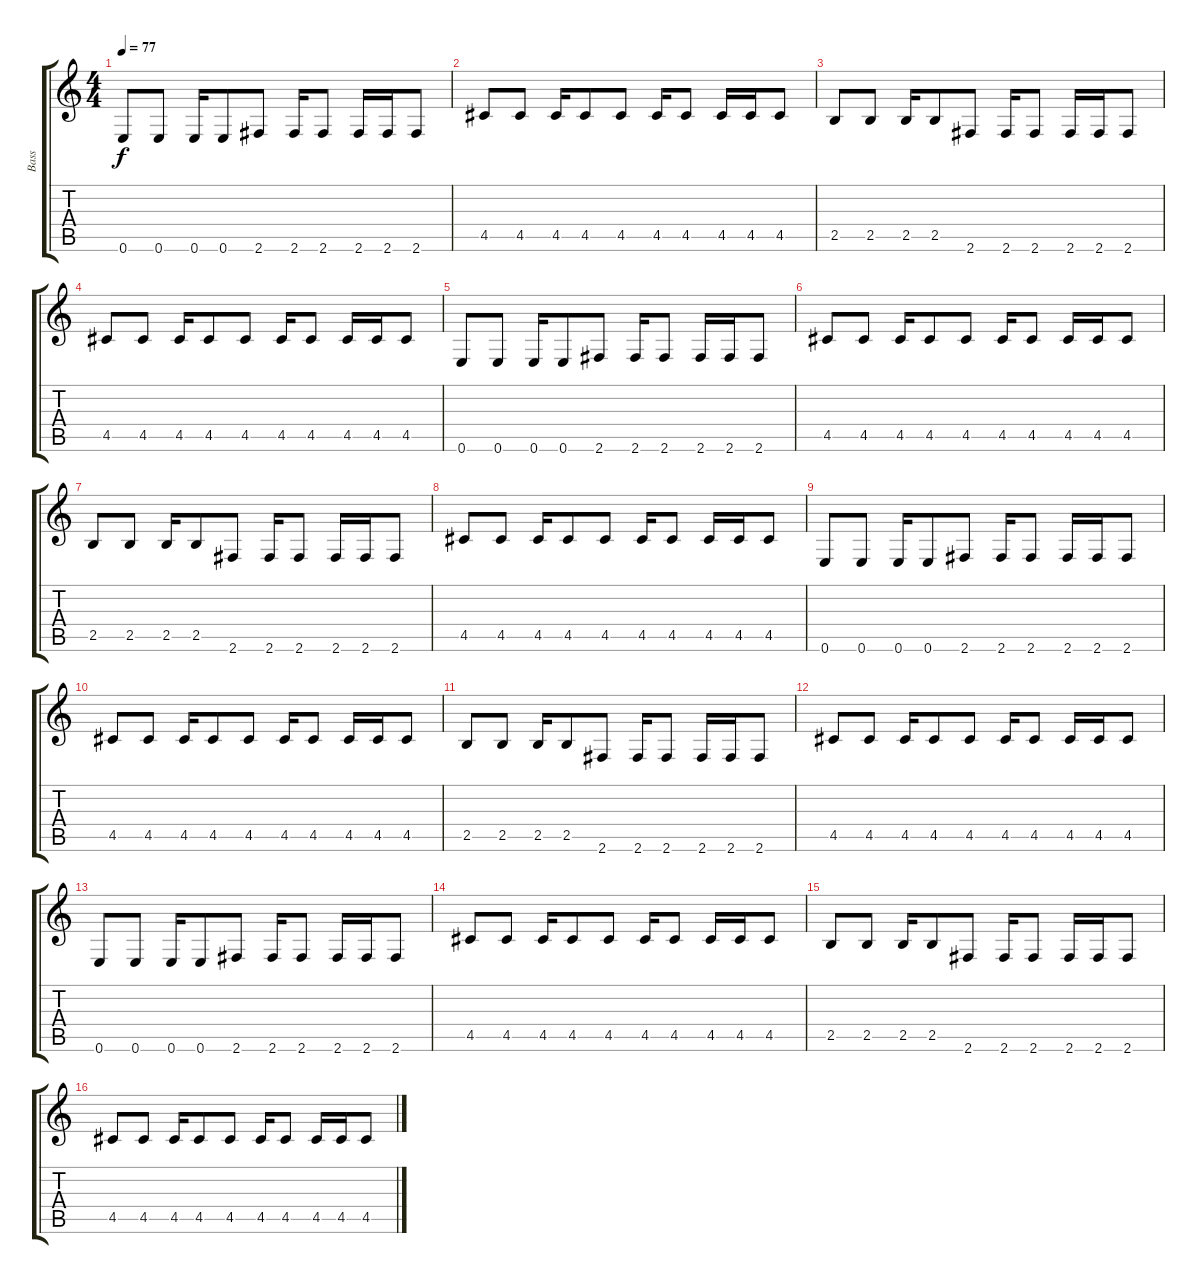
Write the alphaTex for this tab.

\track ("Bass" "Bass") {instrument electricbassfinger}
\staff {score tabs}
\tuning (E4 B3 G3 D3 A2 E2) {hide}
\ts (4 4)
\tempo 77
\clef g2
\ks c
0.6.8{dy f} 0.6.8 0.6.16 0.6.8 2.6.8 2.6.16 2.6.8 2.6.16 2.6.16 2.6.8 |
4.5.8 4.5.8 4.5.16 4.5.8 4.5.8 4.5.16 4.5.8 4.5.16 4.5.16 4.5.8 |
2.5.8 2.5.8 2.5.16 2.5.8 2.6.8 2.6.16 2.6.8 2.6.16 2.6.16 2.6.8 |
4.5.8 4.5.8 4.5.16 4.5.8 4.5.8 4.5.16 4.5.8 4.5.16 4.5.16 4.5.8 |
0.6.8 0.6.8 0.6.16 0.6.8 2.6.8 2.6.16 2.6.8 2.6.16 2.6.16 2.6.8 |
4.5.8 4.5.8 4.5.16 4.5.8 4.5.8 4.5.16 4.5.8 4.5.16 4.5.16 4.5.8 |
2.5.8 2.5.8 2.5.16 2.5.8 2.6.8 2.6.16 2.6.8 2.6.16 2.6.16 2.6.8 |
4.5.8 4.5.8 4.5.16 4.5.8 4.5.8 4.5.16 4.5.8 4.5.16 4.5.16 4.5.8 |
0.6.8 0.6.8 0.6.16 0.6.8 2.6.8 2.6.16 2.6.8 2.6.16 2.6.16 2.6.8 |
4.5.8 4.5.8 4.5.16 4.5.8 4.5.8 4.5.16 4.5.8 4.5.16 4.5.16 4.5.8 |
2.5.8 2.5.8 2.5.16 2.5.8 2.6.8 2.6.16 2.6.8 2.6.16 2.6.16 2.6.8 |
4.5.8 4.5.8 4.5.16 4.5.8 4.5.8 4.5.16 4.5.8 4.5.16 4.5.16 4.5.8 |
0.6.8 0.6.8 0.6.16 0.6.8 2.6.8 2.6.16 2.6.8 2.6.16 2.6.16 2.6.8 |
4.5.8 4.5.8 4.5.16 4.5.8 4.5.8 4.5.16 4.5.8 4.5.16 4.5.16 4.5.8 |
2.5.8 2.5.8 2.5.16 2.5.8 2.6.8 2.6.16 2.6.8 2.6.16 2.6.16 2.6.8 |
4.5.8 4.5.8 4.5.16 4.5.8 4.5.8 4.5.16 4.5.8 4.5.16 4.5.16 4.5.8
